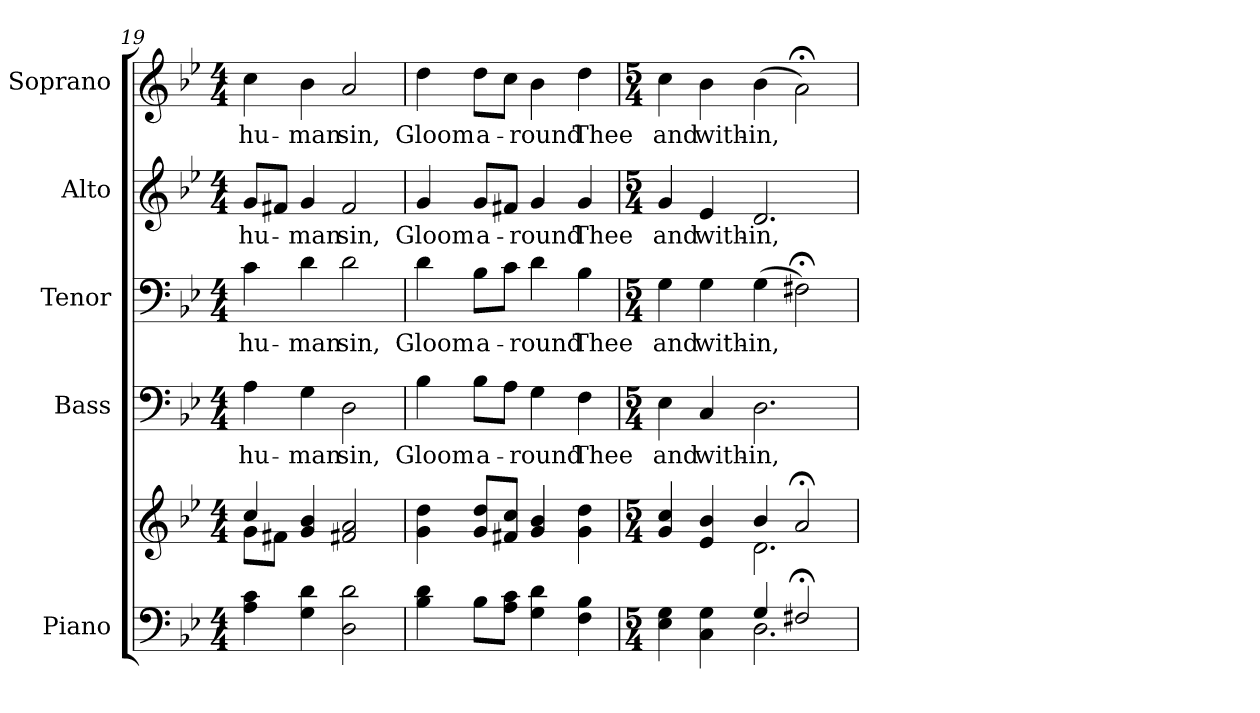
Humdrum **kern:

**kern	**kern	**kern	**text	**kern	**text	**kern	**text	**kern	**text
*part5	*part5	*part4	*part4	*part3	*part3	*part2	*part2	*part1	*part1
*staff6	*staff5	*staff4	*staff4	*staff3	*staff3	*staff2	*staff2	*staff1	*staff1
*I"Piano	*	*I"Bass	*	*I"Tenor	*	*I"Alto	*	*I"Soprano	*
*I'Pno.	*	*I'B.	*	*I'T.	*	*I'A.	*	*I'S.	*
!!LO:PB:g=z
*clefF4	*clefG2	*clefF4	*	*clefF4	*	*clefG2	*	*clefG2	*
*k[b-e-]	*k[b-e-]	*k[b-e-]	*	*k[b-e-]	*	*k[b-e-]	*	*k[b-e-]	*
*B-:	*B-:	*B-:	*	*B-:	*	*B-:	*	*B-:	*
*M4/4	*M4/4	*M4/4	*	*M4/4	*	*M4/4	*	*M4/4	*
=19	=19	=19	=19	=19	=19	=19	=19	=19	=19
*	*^	*	*	*	*	*	*	*	*
!	!	!	!	!LO:LY:b:color=#000000	!	!	!	!	!	!
!	!	!	!	!	!	!LO:LY:b:color=#000000	!	!	!	!
!	!	!	!	!	!	!	!	!LO:LY:b:color=#000000	!	!
!	!	!	!	!	!	!	!	!	!	!LO:LY:b:color=#000000
4Ai\ 4ci	4cci/	8gi\L	4Ai\	hu-	4ci\	hu-	8gi/L	hu-	4cci\	hu-
.	.	8f#Xi\J	.	.	.	.	8f#Xi/J	.	.	.
!	!	!	!	!LO:LY:b:color=#000000	!	!	!	!	!	!
!	!	!	!	!	!	!LO:LY:b:color=#000000	!	!	!	!
!	!	!	!	!	!	!	!	!LO:LY:b:color=#000000	!	!
!	!	!	!	!	!	!	!	!	!	!LO:LY:b:color=#000000
4Gi\ 4di	4gi/ 4b-i	4ryy	4Gi\	-man	4di\	-man	4gi/	-man	4b-i\	-man
!	!	!	!	!LO:LY:b:color=#000000	!	!	!	!	!	!
!	!	!	!	!	!	!LO:LY:b:color=#000000	!	!	!	!
!	!	!	!	!	!	!	!	!LO:LY:b:color=#000000	!	!
!	!	!	!	!	!	!	!	!	!	!LO:LY:b:color=#000000
2Di\ 2di	2f#Xi/ 2ai	2ryy	2Di\	sin,	2di\	sin,	2f#i/	sin,	2ai/	sin,
*	*v	*v	*	*	*	*	*	*	*	*
=20	=20	=20	=20	=20	=20	=20	=20	=20	=20
*	*^	*	*	*	*	*	*	*	*
!	!	!	!	!LO:LY:b:color=#000000	!	!	!	!	!	!
*	*v	*v	*	*	*	*	*	*	*	*
*	*^	*	*	*	*	*	*	*	*
!	!	!	!	!	!	!LO:LY:b:color=#000000	!	!	!	!
*	*v	*v	*	*	*	*	*	*	*	*
*	*^	*	*	*	*	*	*	*	*
!	!	!	!	!	!	!	!	!LO:LY:b:color=#000000	!	!
*	*v	*v	*	*	*	*	*	*	*	*
*	*^	*	*	*	*	*	*	*	*
!	!	!	!	!	!	!	!	!	!	!LO:LY:b:color=#000000
*	*v	*v	*	*	*	*	*	*	*	*
4B-i\ 4di	4gi\ 4ddi	4B-i\	Gloom	4di\	Gloom	4gi/	Gloom	4ddi\	Gloom
!	!	!	!LO:LY:b:color=#000000	!	!	!	!	!	!
!	!	!	!	!	!LO:LY:b:color=#000000	!	!	!	!
!	!	!	!	!	!	!	!LO:LY:b:color=#000000	!	!
!	!	!	!	!	!	!	!	!	!LO:LY:b:color=#000000
8B-i\L	8gi/ 8ddiL	8B-i\L	a-	8B-i\L	a-	8gi/L	a-	8ddi\L	a-
8Ai\ 8ciJ	8f#Xi/ 8cciJ	8Ai\J	.	8ci\J	.	8f#Xi/J	.	8cci\J	.
!	!	!	!LO:LY:b:color=#000000	!	!	!	!	!	!
!	!	!	!	!	!LO:LY:b:color=#000000	!	!	!	!
!	!	!	!	!	!	!	!LO:LY:b:color=#000000	!	!
!	!	!	!	!	!	!	!	!	!LO:LY:b:color=#000000
4Gi\ 4di	4gi/ 4b-i	4Gi\	-round	4di\	-round	4gi/	-round	4b-i\	-round
!	!	!	!LO:LY:b:color=#000000	!	!	!	!	!	!
!	!	!	!	!	!LO:LY:b:color=#000000	!	!	!	!
!	!	!	!	!	!	!	!LO:LY:b:color=#000000	!	!
!	!	!	!	!	!	!	!	!	!LO:LY:b:color=#000000
4Fi\ 4B-i	4gi\ 4ddi	4Fi\	Thee	4B-i\	Thee	4gi/	Thee	4ddi\	Thee
!!LO:PB:g=z
=21	=21	=21	=21	=21	=21	=21	=21	=21	=21
*M5/4	*M5/4	*M5/4	*	*M5/4	*	*M5/4	*	*M5/4	*
*^	*^	*	*	*	*	*	*	*	*
!	!	!	!	!	!LO:LY:b:color=#000000	!	!	!	!	!	!
!	!	!	!	!	!	!	!LO:LY:b:color=#000000	!	!	!	!
!	!	!	!	!	!	!	!	!	!LO:LY:b:color=#000000	!	!
!	!	!	!	!	!	!	!	!	!	!	!LO:LY:b:color=#000000
4E-i\ 4Gi	2ryy	4gi/ 4cci	2ryy	4E-i\	and	4Gi\	and	4gi/	and	4cci\	and
!	!	!	!	!	!LO:LY:b:color=#000000	!	!	!	!	!	!
!	!	!	!	!	!	!	!LO:LY:b:color=#000000	!	!	!	!
!	!	!	!	!	!	!	!	!	!LO:LY:b:color=#000000	!	!
!	!	!	!	!	!	!	!	!	!	!	!LO:LY:b:color=#000000
4Ci\ 4Gi	.	4e-i/ 4b-i	.	4Ci/	with-	4Gi\	with-	4e-i/	with-	4b-i\	with-
!	!	!	!	!	!LO:LY:b:color=#000000	!	!	!	!	!	!
!	!	!	!	!	!	!	!LO:LY:b:color=#000000	!	!	!	!
!	!	!	!	!	!	!	!	!	!LO:LY:b:color=#000000	!	!
!	!	!	!	!	!	!	!	!	!	!	!LO:LY:b:color=#000000
4Gi/	2.Di\	4b-i/	2.di\	2.Di\	-in,	(4Gi\	-in,	2.di/	-in,	(4b-i\	-in,
2F#X;i/	.	2a;i/	.	.	.	2F#X;i\)	.	.	.	2a;i\)	.
*v	*v	*	*	*	*	*	*	*	*	*	*
*	*v	*v	*	*	*	*	*	*	*	*
=	=	=	=	=	=	=	=	=	=
*-	*-	*-	*-	*-	*-	*-	*-	*-	*-
